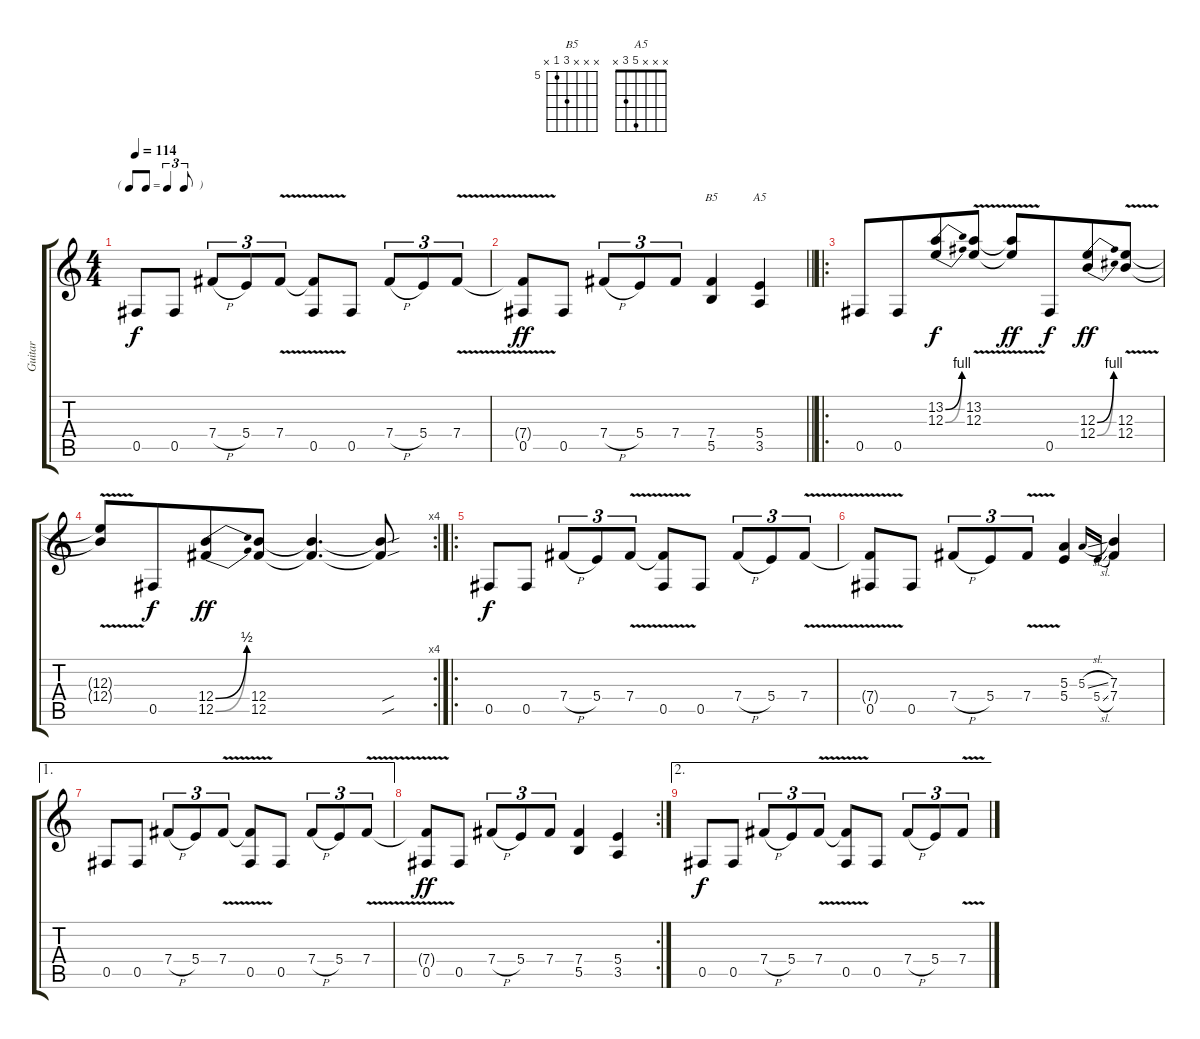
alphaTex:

\track ("Guitar" "Guitar") {instrument distortionguitar}
\staff {score tabs}
\tuning (Db4 Ab3 E3 B2 Gb2 Db2) {hide}
\chord ("B5" x x x 7 5 x) {firstfret 5}
\chord ("A5" x x x 5 3 x)
\ts (4 4)
\tf triplet8th
\tempo 114
\clef g2
\ks c
0.5.8{dy f} 0.5.8 7.4{h}.8{tu (3 2)} 5.4.8{tu (3 2)} 7.4{v}.8{tu (3 2)} (7.4{t} 0.5).8 0.5.8 7.4{h}.8{tu (3 2)} 5.4.8{tu (3 2)} 7.4{v}.8{tu (3 2)} |
\barLineRight lightlight
(7.4{t} 0.5).8{dy ff} 0.5.8 7.4{h}.8{tu (3 2)} 5.4.8{tu (3 2)} 7.4.8{tu (3 2)} (7.4 5.5).4{ch "B5"} (5.4 3.5).4{ch "A5"} |
\ro
0.5.8 0.5.8{beam merge} (13.2{be (bend 0 0 60 4)} 12.3{be (bend 0 0 60 4)}).8{dy f} (13.2{v} 12.3{v}).8 (13.2{t} 12.3{t}).8{dy ff} 0.5.8{dy f beam merge} (12.3{be (bend 0 0 60 4)} 12.4{be (bend 0 0 60 4)}).8{dy ff} (12.3 12.4{v}).8 |
\rc 4
(12.3{t} 12.4{t}).8 0.5.8{dy f beam merge} (12.4{be (bend 0 0 60 2)} 12.5{be (bend 0 0 60 2)}).8{dy ff} (12.4 12.5).8 (12.4{t} 12.5{t}).4{d} (12.4{sou t} 12.5{sou t}).8 |
\ro
0.5.8{dy f} 0.5.8 7.4{h}.8{tu (3 2)} 5.4.8{tu (3 2)} 7.4{v}.8{tu (3 2)} (7.4{t} 0.5).8 0.5.8 7.4{h}.8{tu (3 2)} 5.4.8{tu (3 2)} 7.4{v}.8{tu (3 2)} |
(7.4{t} 0.5).8 0.5.8 7.4{h}.8{tu (3 2)} 5.4.8{tu (3 2)} 7.4{v}.8{tu (3 2)} (5.3 5.4).4 5.3{sl}.16{gr onbeat} 5.4{sl}.16{gr onbeat} (7.3 7.4).4 |
\ae 1
0.5.8 0.5.8 7.4{h}.8{tu (3 2)} 5.4.8{tu (3 2)} 7.4{v}.8{tu (3 2)} (7.4{t} 0.5).8 0.5.8 7.4{h}.8{tu (3 2)} 5.4.8{tu (3 2)} 7.4{v}.8{tu (3 2)} |
\rc 2
(7.4{t} 0.5).8{dy ff} 0.5.8 7.4{h}.8{tu (3 2)} 5.4.8{tu (3 2)} 7.4.8{tu (3 2)} (7.4 5.5).4 (5.4 3.5).4 |
\ae 2
0.5.8{dy f} 0.5.8 7.4{h}.8{tu (3 2)} 5.4.8{tu (3 2)} 7.4{v}.8{tu (3 2)} (7.4{t} 0.5).8 0.5.8 7.4{h}.8{tu (3 2)} 5.4.8{tu (3 2)} 7.4{v}.8{tu (3 2)}
